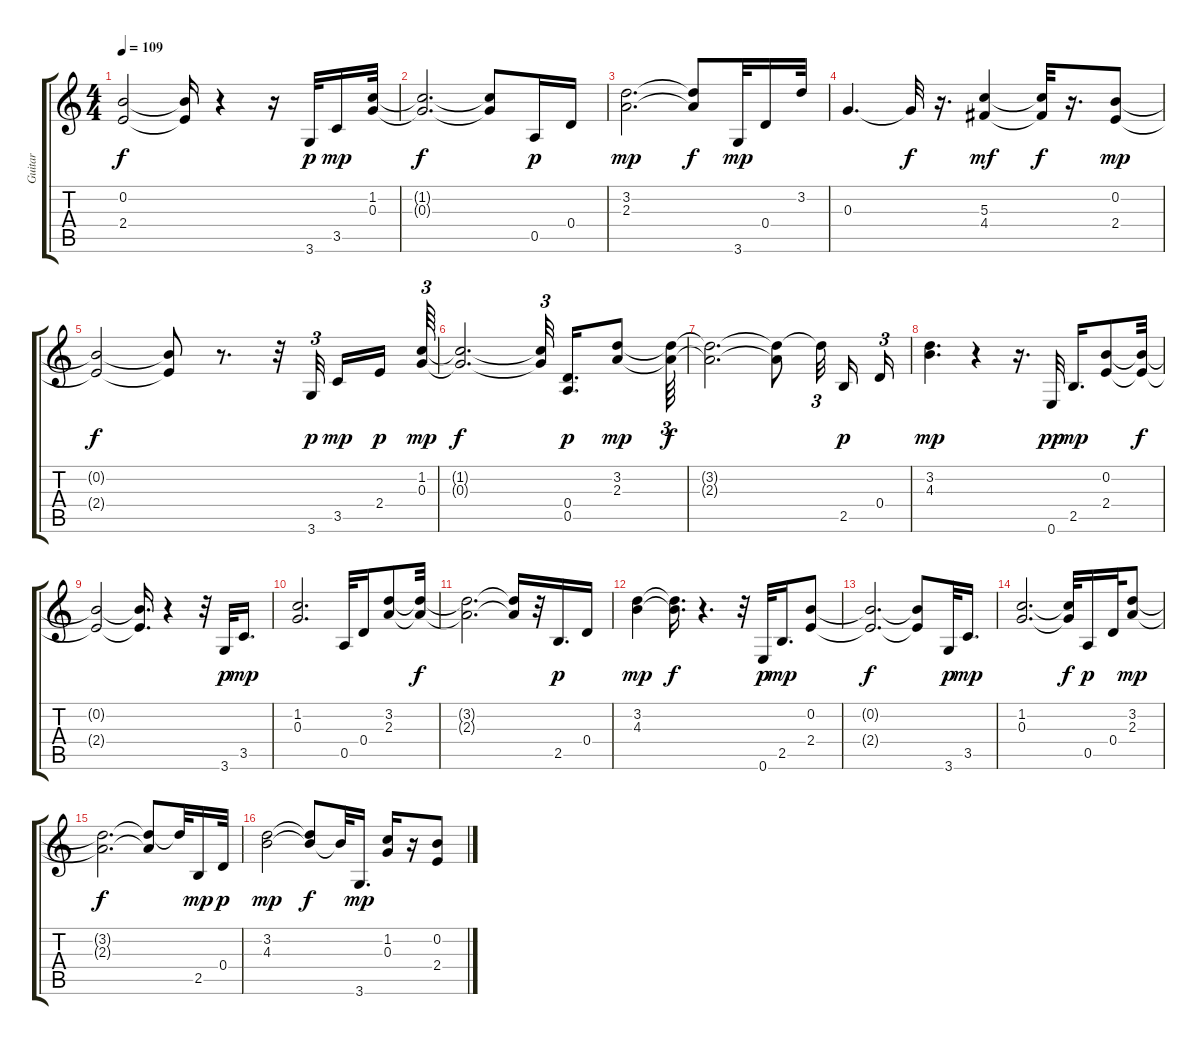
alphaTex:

\track ("Guitar" "Guitar") {instrument overdrivenguitar}
\staff {score tabs}
\tuning (E4 B3 G3 D3 A2 E2) {hide}
\ts (4 4)
\tempo 109
\clef g2
\ks c
(0.2{t} 2.4{t}).2{dy f} (0.2{t} 2.4{t}).16 r.4 r.16 3.6.32{dy p} 3.5.16{dy mp} (1.2 0.3).32 |
(1.2{t} 0.3{t}).2{d dy f} (1.2{t} 0.3{t}).8 0.5.16{dy p} 0.4.16 |
(3.2 2.3).2{d dy mp} (3.2{t} 2.3{t}).8{dy f} 3.6.32{dy mp} 0.4.16 3.2.32 |
0.3.4{d} 0.3{t}.32{dy f} r.16{d} (5.3 4.4).4{dy mf} (5.3{t} 4.4{t}).32{dy f} r.16{d} (0.2 2.4).8{dy mp} |
(0.2{t} 2.4{t}).2{dy f} (0.2{t} 2.4{t}).8 r.8{d} r.32 3.6.32{tu (3 2) dy p beam splitsecondary} 3.5.16{dy mp} 2.4.16{dy p beam splitsecondary} (1.2 0.3).64{tu (3 2) dy mp} |
(1.2{t} 0.3{t}).2{d dy f} (1.2{t} 0.3{t}).32{tu (3 2) beam splitsecondary} (0.4 0.5).16{d dy p} (3.2 2.3).8{dy mp} (3.2{t} 2.3{t}).64{tu (3 2) dy f} |
(3.2{t} 2.3{t}).2{d} (3.2{t} 2.3{t}).8 3.2{t}.32{tu (3 2) beam splitsecondary} 2.5.16{dy p} 0.4.16{tu (3 2)} |
(3.2 4.3).4{d dy mp} r.4 r.16{d} 0.6.32{dy pp} 2.5.16{d dy mp} (0.2 2.4).8 (0.2{t} 2.4{t}).32{dy f} |
(0.2{t} 2.4{t}).2 (0.2{t} 2.4{t}).16{d} r.4 r.32 3.6.32{dy p} 3.5.16{d dy mp} |
(1.2 0.3).2{d} 0.5.32 0.4.16 (3.2 2.3).8 (3.2{t} 2.3{t}).32{dy f} |
(3.2{t} 2.3{t}).2{d} (3.2{t} 2.3{t}).16 r.32 2.5.16{d dy p} 0.4.16 |
(3.2 4.3).4{dy mp} (3.2{t} 4.3{t}).16{d dy f} r.4{d} r.32 0.6.32{dy p} 2.5.16{d dy mp} (0.2 2.4).8 |
(0.2{t} 2.4{t}).2{d dy f} (0.2{t} 2.4{t}).8 3.6.32{dy p} 3.5.16{d dy mp} |
(1.2 0.3).2{d} (1.2{t} 0.3{t}).32{dy f} 0.5.16{dy p} 0.4.32 (3.2 2.3).8{dy mp} |
(3.2{t} 2.3{t}).2{d dy f} (3.2{t} 2.3{t}).8 3.2{t}.32 2.5.16{dy mp} 0.4.32{dy p} |
(3.2 4.3).2{dy mp} (3.2{t} 4.3{t}).8{dy f} 4.3{t}.32 3.6.16{d dy mp} (1.2 0.3).16 r.16 (0.2 2.4).8
